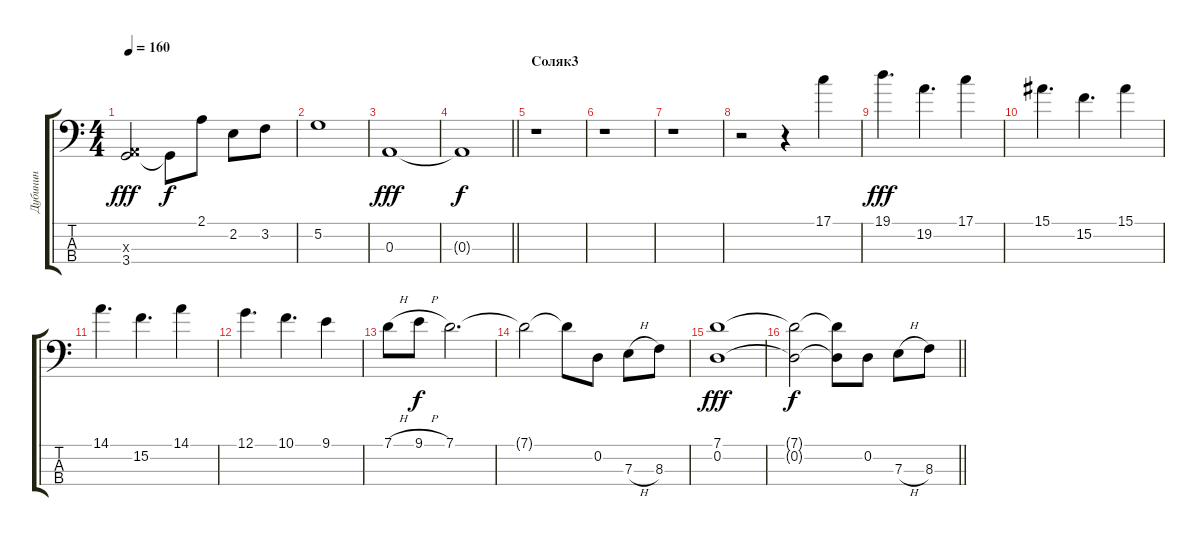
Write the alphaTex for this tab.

\track ("Дубинин" "Дубинин") {instrument electricbassfinger}
\staff {score tabs}
\tuning (G2 D2 A1 E1) {hide}
\ts (4 4)
\tempo 160
\clef f4
\ks c
(0.3{x} 3.4).2{dy fff} 3.4{t}.8{dy f} 2.1.8 2.2.8 3.2.8 |
5.2.1 |
0.3.1{dy fff} |
\barLineRight lightlight
0.3{t}.1{dy f} |
\section ("" "Соляк3")
r.1 |
r.1 |
r.1 |
r.2 r.4 17.1.4 |
19.1.4{d dy fff} 19.2.4{d} 17.1.4 |
15.1.4{d} 15.2.4{d} 15.1.4 |
14.1.4{d} 15.2.4{d} 14.1.4 |
12.1.4{d} 10.1.4{d} 9.1.4 |
7.1{h}.8 9.1{h}.8{dy f} 7.1.2{d} |
7.1{t}.2 7.1{t}.8 0.2.8 7.3{h}.8 8.3.8 |
(7.1 0.2).1{dy fff} |
\barLineRight lightlight
(7.1{t} 0.2{t}).2{dy f} (7.1{t} 0.2{t}).8 0.2.8 7.3{h}.8 8.3.8
